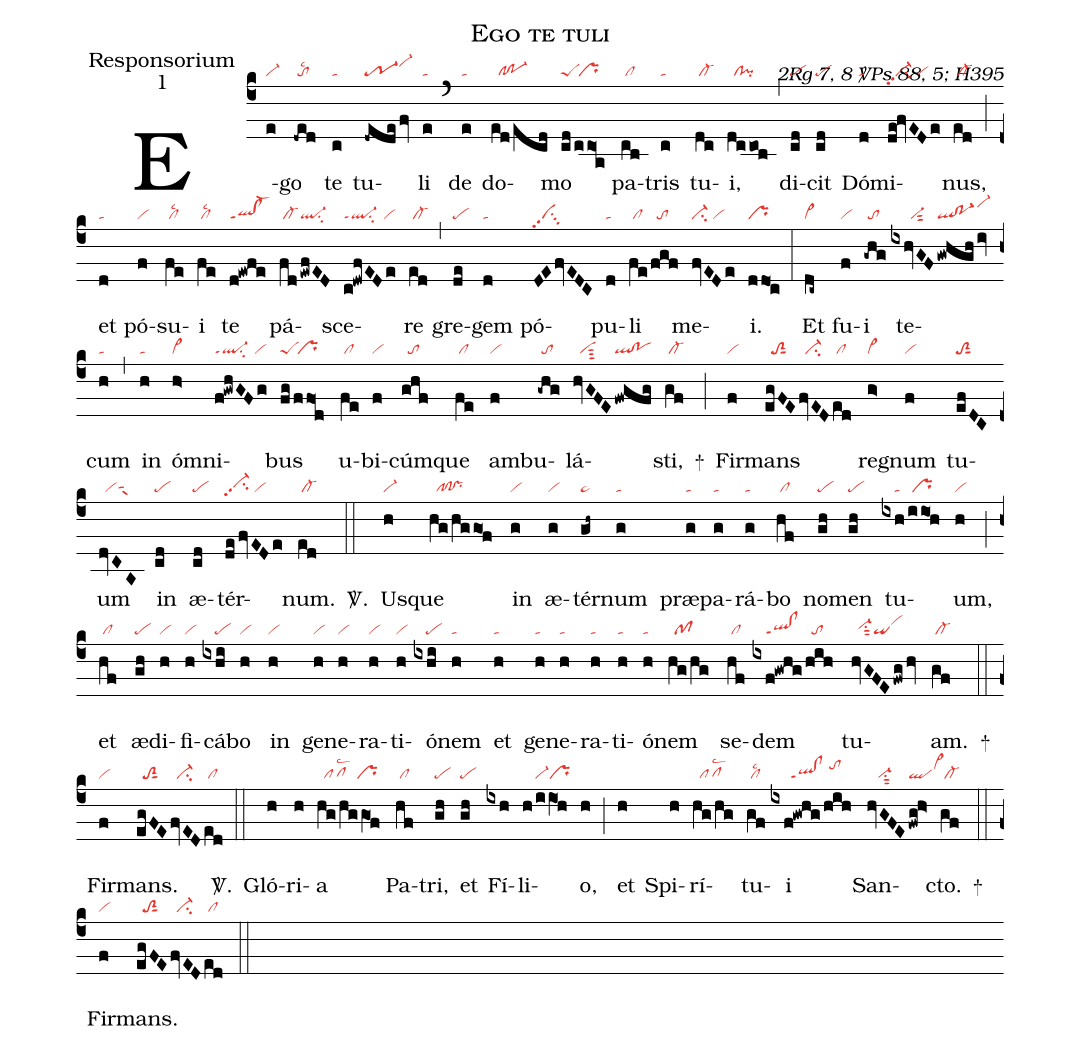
name:Ego te tuli;
office-part:Responsorium;
mode:1;
commentary:2Rg 7, 8 \Vbar Ps 88, 5; H395;
nabc-lines:1;
%%
(c4)
E(e|vi-)go(-ded|/tolsc2) te(c|ta) tu(-dedefv|tr-1vi-hj)li(e|ta) (`)
de(e|ta) do(ed/ecd|//cl!po-1)mo(cd|peS|/cco1a|/pr) pa(cb|/cl)tris(c|ta) tu(dc|/cl-)i,(dccob|//cl!pi) (,)
di(cd|pe)cit(cd|pe) Dó(d|ta)mi(de!fvEDe|vi-pp2su2/vi)nus,(ed|/cl-) (;)
et(d|ta) pó(f|vi)su(fe|/cllsc2)i(fe|/cllsc2) te(d!ewfe|ql!cl-ppt1) pá(fd|/cl-|!ewfED|ql-su2)sce(c!dwfEDe|ql-ppt1su2/vi)re(ed|/cl-) (,)
gre(de|pe)gem(d|ta) pó(DEfvEDC|vipp2su3)pu(d|ta)li(fe|/cl|/fgf|//to) me(fvEDe|vi-su2/vi)i.(ddo1c|pr) (:)
Et(dc~|cl~) fu(f|vi)i(-ghg|/to) te(ixhvGF|//////vi-sut2|gwhghiv|ql!po-1vi-hk)cum(h|ta) (,)
in(h|ta) óm(h>|vi>)ni(f!gwhGFg|ql-ppt1su2/vi)bus(fg|peS|/ffo1d|/pr)
u(fe|/cl)bi(f|vi)cúm(ghf|//to)que(fe|/cl) am(f|vi)bu(-ghg|/to)lá(hvGFE|//visut3|fwgfg|ql!po)sti,(gf|/cl-) +(;)

Fir(f|vi)mans(egFE|//toS2sut1|fvED|//ci-|ed|/cl) re(g>|vi>)gnum(f|vi) tu(efDC|toS2sut1)um(dvCA|//visut1suw1) in(cd|pe) æ(cd|pe)tér(defvEDe|vi-hhpp2su2/vi)num.(ed|/cl-) <sp>V/</sp>.(::)

Us(h|vi-)que(hg/hg/go1f|//pf!pr) in(g|vi) æ(g|vi)tér(gh~|pe~)num(g|ta)
præ(g|ta)pa(g|ta)rá(g|ta)bo(hf|/cl) no(gh|pe)men(gh|pe) tu(ixh|////ta|/iio1h|/pr)um,(h|vi) (;)
et(hf|/cl) æ(gh|pe)di(h|vi)fi(h|vi)cá(ixhi|////pe)bo(h|vi)
in(h|vi) ge(h|vi)ne(h|vi)ra(h|vi)ti(h|vi)ó(ixhi|////pe)nem(h|ta)
et(h|ta) ge(h|ta)ne(h|ta)ra(h|ta)ti(h|ta)ó(h|ta)nem(hg/hg|//pf)
se(hf|/cl)dem(ixf!gwhg|////ql!clppt1|/hih|//to) tu(hvGFEfwghv|//vi-hhsu1sut2qivihj)am.(gf|/cl-) +(::)

Fir(f|vi)mans.(egFE|//toS2sut1|fvED|//ci-|ed|/cl) <sp>V/</sp>.(::)

Gló(h)ri(h)a(hg/hg/gO1f|//pflsc2/pr)
Pa(hf|/cl)tri,(gh|pe) et(gh|pe) Fí(ixh)li(h/iiO1h|////vi-pr)o,(h) (;)
et(h) Spi(h)rí(hg/hg|//pflsc2)tu(gf|/cllsc2)i(ixf!gwhg/hih|//////ql!clppt1/tohj)
San(hvGFE|///vi-su1sut2|fwg!h>|qlvi>hj)cto.(gf|/cl-) +(::)

Fir(f|vi)mans.(egFE|//toS2sut1|fvED|//ci-|ed|/cl) (::)
